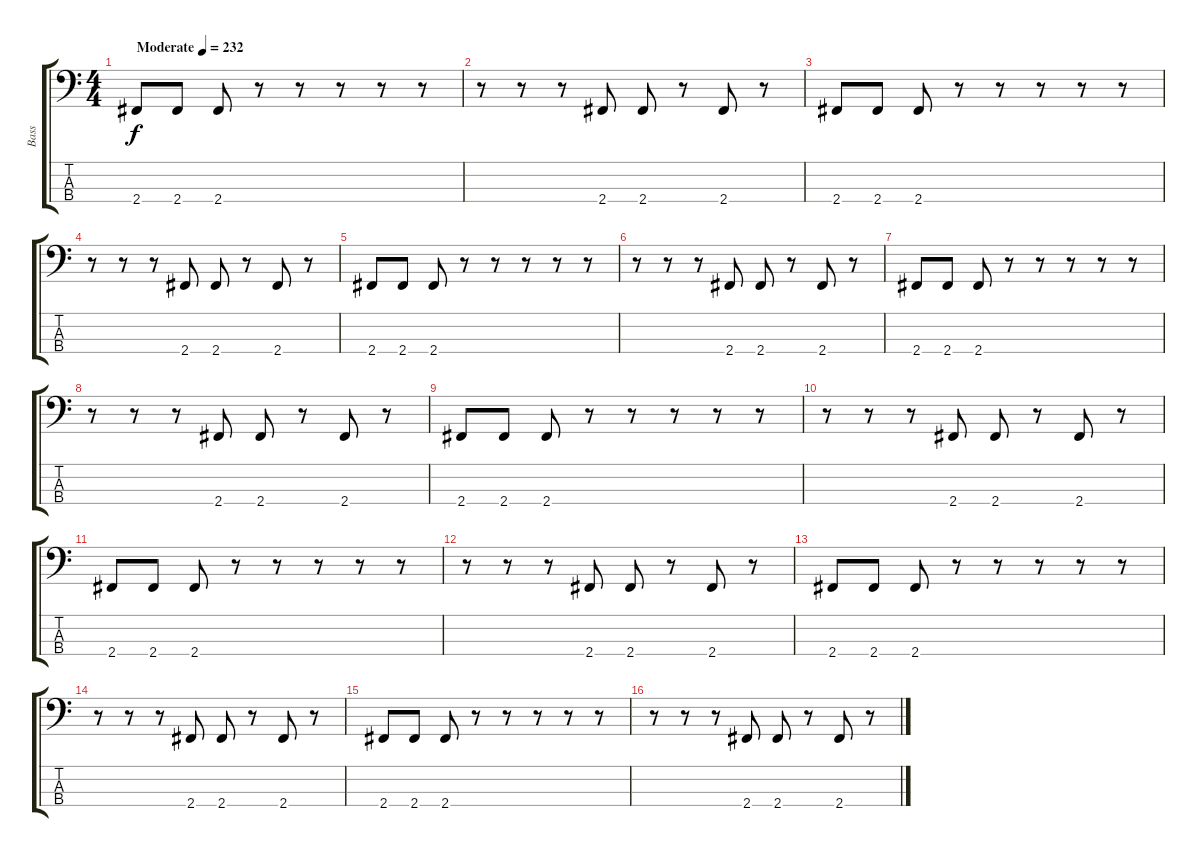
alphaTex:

\track ("Bass" "Bass") {instrument electricbassfinger}
\staff {score tabs}
\tuning (G2 D2 A1 E1) {hide}
\ts (4 4)
\tempo (232 "Moderate")
\clef f4
\ks c
2.4.8{dy f instrument electricbassfinger} 2.4.8 2.4.8 r.8 r.8 r.8 r.8 r.8 |
r.8 r.8 r.8 2.4.8 2.4.8 r.8 2.4.8 r.8 |
2.4.8 2.4.8 2.4.8 r.8 r.8 r.8 r.8 r.8 |
r.8 r.8 r.8 2.4.8 2.4.8 r.8 2.4.8 r.8 |
2.4.8 2.4.8 2.4.8 r.8 r.8 r.8 r.8 r.8 |
r.8 r.8 r.8 2.4.8 2.4.8 r.8 2.4.8 r.8 |
2.4.8 2.4.8 2.4.8 r.8 r.8 r.8 r.8 r.8 |
r.8 r.8 r.8 2.4.8 2.4.8 r.8 2.4.8 r.8 |
2.4.8 2.4.8 2.4.8 r.8 r.8 r.8 r.8 r.8 |
r.8 r.8 r.8 2.4.8 2.4.8 r.8 2.4.8 r.8 |
2.4.8 2.4.8 2.4.8 r.8 r.8 r.8 r.8 r.8 |
r.8 r.8 r.8 2.4.8 2.4.8 r.8 2.4.8 r.8 |
2.4.8 2.4.8 2.4.8 r.8 r.8 r.8 r.8 r.8 |
r.8 r.8 r.8 2.4.8 2.4.8 r.8 2.4.8 r.8 |
2.4.8 2.4.8 2.4.8 r.8 r.8 r.8 r.8 r.8 |
r.8 r.8 r.8 2.4.8 2.4.8 r.8 2.4.8 r.8
